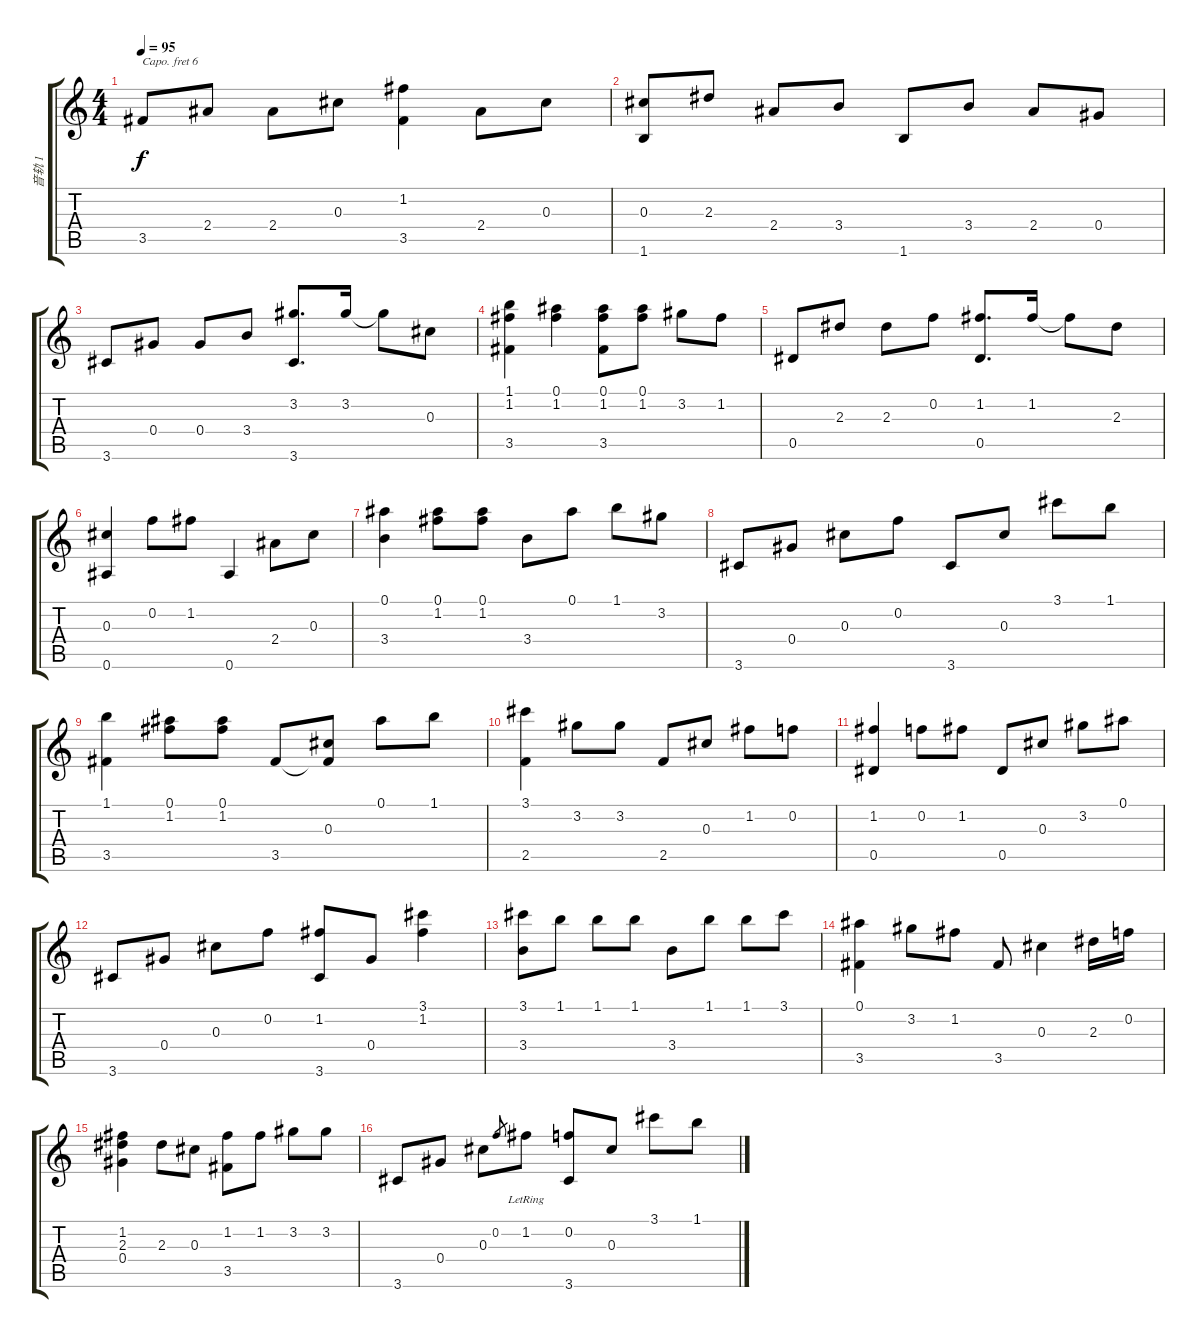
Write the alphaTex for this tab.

\track ("音轨 1" "音轨 1") {instrument acousticguitarsteel}
\staff {score tabs}
\capo 6
\tuning (E4 B3 G3 D3 A2 E2) {hide}
\ts (4 4)
\tempo 95
\clef g2
\ks c
3.5.8{dy f} 2.4.8 2.4.8 0.3.8 (1.2 3.5).4 2.4.8 0.3.8 |
(0.3 1.6).8 2.3.8 2.4.8 3.4.8 1.6.8 3.4.8 2.4.8 0.4.8 |
3.6.8 0.4.8 0.4.8 3.4.8 (3.2 3.6).8{d} 3.2.16 3.2{t}.8 0.3.8 |
(1.1 1.2 3.5).4 (0.1 1.2).4 (0.1 1.2 3.5).8 (0.1 1.2).8 3.2.8 1.2.8 |
0.5.8 2.3.8 2.3.8 0.2.8 (1.2 0.5).8{d} 1.2.16 1.2{t}.8 2.3.8 |
(0.3 0.6).4 0.2.8 1.2.8 0.6.4 2.4.8 0.3.8 |
(0.1 3.4).4 (0.1 1.2).8 (0.1 1.2).8 3.4.8 0.1.8 1.1.8 3.2.8 |
3.6.8 0.4.8 0.3.8 0.2.8 3.6.8 0.3.8 3.1.8 1.1.8 |
(1.1 3.5).4 (0.1 1.2).8 (0.1 1.2).8 3.5.8 (0.3 3.5{t}).8 0.1.8 1.1.8 |
(3.1 2.5).4 3.2.8 3.2.8 2.5.8 0.3.8 1.2.8 0.2.8 |
(1.2 0.5).4 0.2.8 1.2.8 0.5.8 0.3.8 3.2.8 0.1.8 |
3.6.8 0.4.8 0.3.8 0.2.8 (1.2 3.6).8 0.4.8 (3.1 1.2).4 |
(3.1 3.4).8 1.1.8 1.1.8 1.1.8 3.4.8 1.1.8 1.1.8 3.1.8 |
(0.1 3.5).4 3.2.8 1.2.8 3.5.8 0.3.4 2.3.16 0.2.16 |
(1.2 2.3 0.4).4 2.3.8 0.3.8 (1.2 3.5).8 1.2.8 3.2.8 3.2.8 |
3.6.8 0.4.8 0.3.8 0.2.8{gr} 1.2{lr}.8 (0.2 3.6).8 0.3.8 3.1.8 1.1.8
